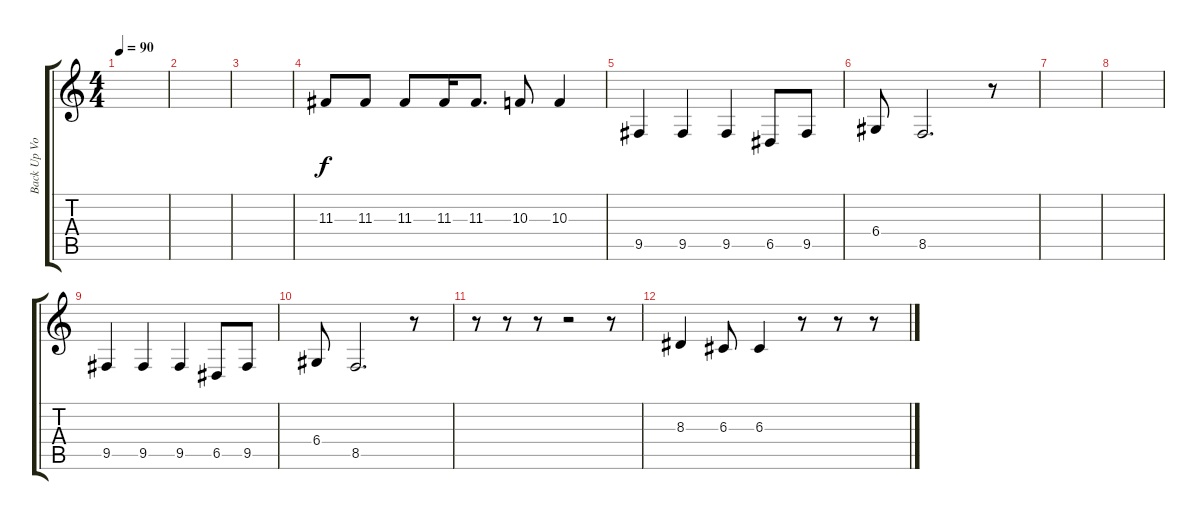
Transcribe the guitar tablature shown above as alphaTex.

\track ("Back Up Vocals" "Back Up Vo") {instrument lead6voice}
\staff {score tabs}
\tuning (E4 B3 G3 D3 A2 E2) {hide}
\ts (4 4)
\tempo 90
\clef g2
\ks c
|
|
|
11.3.8 11.3.8 11.3.8 11.3.16 11.3.8{d} 10.3.8 10.3.4 |
9.5.4 9.5.4 9.5.4 6.5.8 9.5.8 |
6.4.8 8.5.2{d} r.8 |
|
|
9.5.4 9.5.4 9.5.4 6.5.8 9.5.8 |
6.4.8 8.5.2{d} r.8 |
r.8 r.8 r.8 r.2 r.8 |
8.3.4 6.3.8 6.3.4 r.8 r.8 r.8
